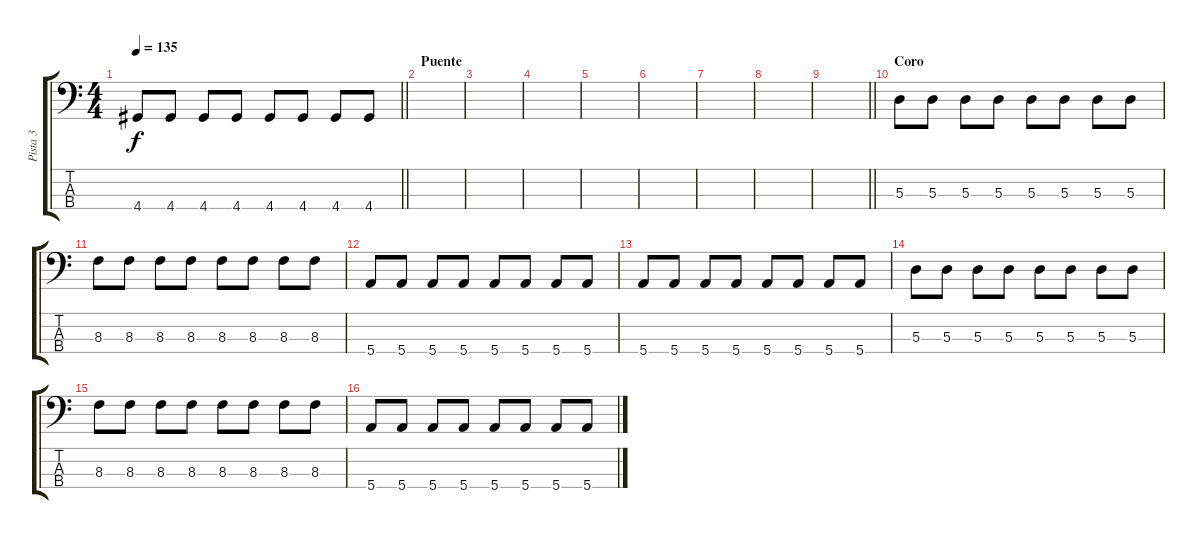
\track ("Pista 3" "Pista 3") {instrument electricbasspick}
\staff {score tabs}
\tuning (G2 D2 A1 E1) {hide}
\ts (4 4)
\tempo 135
\clef f4
\barLineRight lightlight
\ks c
4.4.8{dy f} 4.4.8 4.4.8 4.4.8 4.4.8 4.4.8 4.4.8 4.4.8 |
\section ("" "Puente")
|
|
|
|
|
|
|
\barLineRight lightlight
|
\section ("" "Coro")
5.3.8 5.3.8 5.3.8 5.3.8 5.3.8 5.3.8 5.3.8 5.3.8 |
8.3.8 8.3.8 8.3.8 8.3.8 8.3.8 8.3.8 8.3.8 8.3.8 |
5.4.8 5.4.8 5.4.8 5.4.8 5.4.8 5.4.8 5.4.8 5.4.8 |
5.4.8 5.4.8 5.4.8 5.4.8 5.4.8 5.4.8 5.4.8 5.4.8 |
5.3.8 5.3.8 5.3.8 5.3.8 5.3.8 5.3.8 5.3.8 5.3.8 |
8.3.8 8.3.8 8.3.8 8.3.8 8.3.8 8.3.8 8.3.8 8.3.8 |
5.4.8 5.4.8 5.4.8 5.4.8 5.4.8 5.4.8 5.4.8 5.4.8
